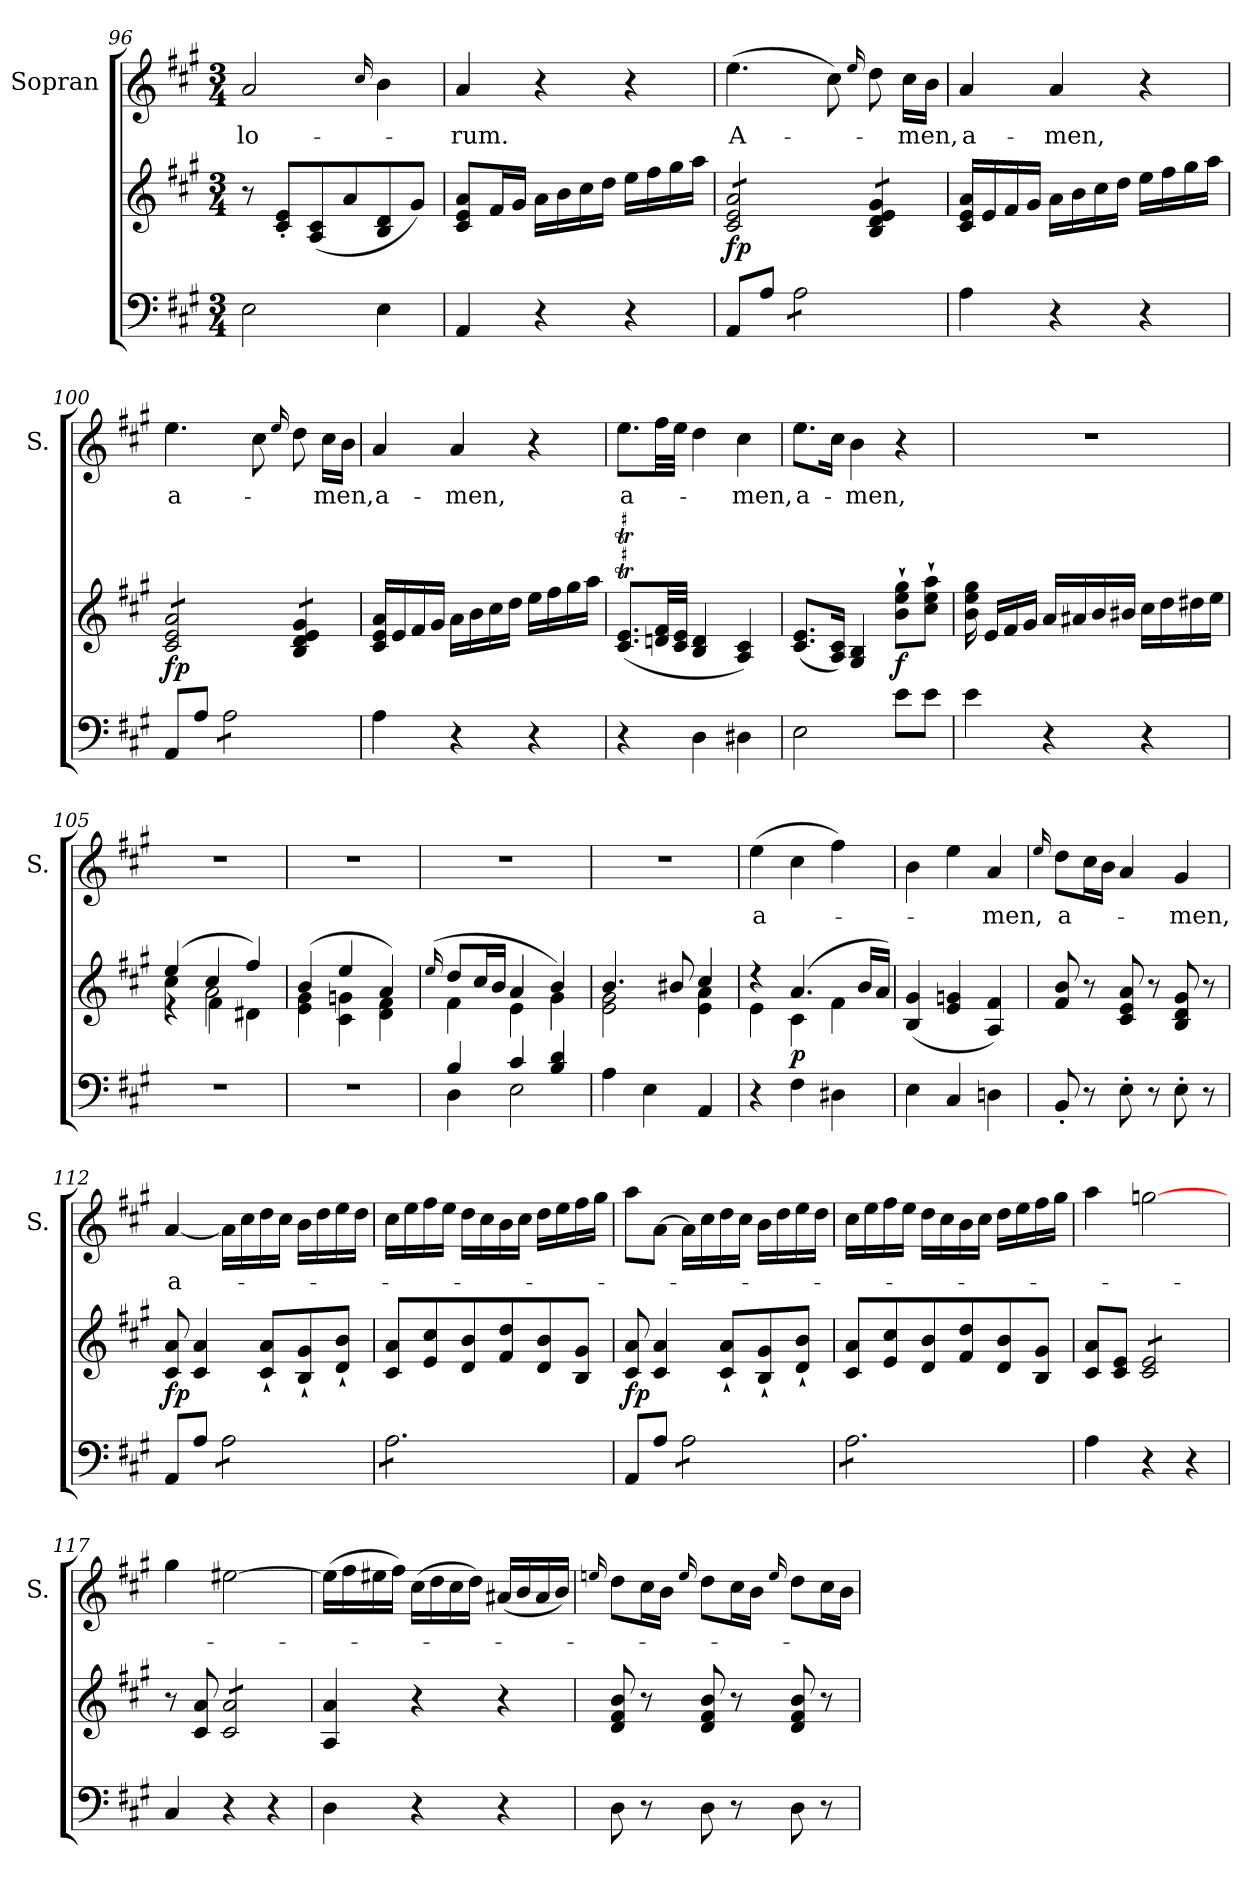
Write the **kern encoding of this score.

**kern	**kern	**dynam	**kern	**text
*part2	*part2	*part2	*part1	*part1
*staff3	*staff2	*staff2/3	*staff1	*staff1
*	*	*	*I"Sopran	*
*	*	*	*I'S.	*
*clefF4	*clefG2	*	*clefG2	*
*k[f#c#g#]	*k[f#c#g#]	*	*k[f#c#g#]	*
*A:	*A:	*	*A:	*
*M3/4	*M3/4	*	*M3/4	*
=96	=96	=96	=96	=96
!	!	!	!	!LO:LY:b
2E\	8r	.	2a/	-lo-
.	8c#/'< 8e/'<L	.	.	.
.	(<8A/ 8c#/	.	.	.
.	8a/	.	.	.
.	.	.	16qqcc#/	.
4E\	8B/ 8d/	.	4b\	.
.	8g#/J)	.	.	.
=97	=97	=97	=97	=97
!	!	!	!	!LO:LY:b
4AA/	8c#/ 8e/ 8a/L	.	4a/	-rum.
.	16f#/L	.	.	.
.	16g#/JJ	.	.	.
4r	16a\LL	.	4r	.
.	16b\	.	.	.
.	16cc#\	.	.	.
.	16dd\JJ	.	.	.
4r	16ee\LL	.	4r	.
.	16ff#\	.	.	.
.	16gg#\	.	.	.
.	16aa\JJ	.	.	.
=98	=98	=98	=98	=98
!	!	!LO:DY:b	!	!LO:LY:b
*	*tremolo	*	*	*
8AA/L	8c#/ 8e/ 8a/L	fp	(>4.ee\	A-
8A/J	8c#/ 8e/ 8a/	.	.	.
*tremolo	*	*	*	*
8A\L	8c#/ 8e/ 8a/	.	.	.
8A\	8c#/ 8e/ 8a/J	.	8cc#\)	.
.	.	.	16qqee/	.
8A\	8B/ 8d/ 8e/ 8g#/L	.	8dd\	.
!	!	!	!	!LO:LY:b
8A\J	8B/ 8d/ 8e/ 8g#/J	.	16cc#\LL	-men,
*	*Xtremolo	*	*	*
*Xtremolo	*	*	*	*
.	.	.	16b\JJ	.
=99	=99	=99	=99	=99
!	!	!	!	!LO:LY:b
4A\	16c#/ 16e/ 16a/LL	.	4a/	a-
.	16e/	.	.	.
.	16f#/	.	.	.
.	16g#/JJ	.	.	.
!	!	!	!	!LO:LY:b
4r	16a\LL	.	4a/	-men,
.	16b\	.	.	.
.	16cc#\	.	.	.
.	16dd\JJ	.	.	.
4r	16ee\LL	.	4r	.
.	16ff#\	.	.	.
.	16gg#\	.	.	.
.	16aa\JJ	.	.	.
!!LO:PB:g=z
=100	=100	=100	=100	=100
!	!	!LO:DY:b	!	!LO:LY:b
*	*tremolo	*	*	*
8AA/L	8c#/ 8e/ 8a/L	fp	4.ee\	a-
8A/J	8c#/ 8e/ 8a/	.	.	.
*tremolo	*	*	*	*
8A\L	8c#/ 8e/ 8a/	.	.	.
8A\	8c#/ 8e/ 8a/J	.	8cc#\	.
.	.	.	16qqee/	.
8A\	8B/ 8d/ 8e/ 8g#/L	.	8dd\	.
!	!	!	!	!LO:LY:b
8A\J	8B/ 8d/ 8e/ 8g#/J	.	16cc#\LL	-men,
*	*Xtremolo	*	*	*
*Xtremolo	*	*	*	*
.	.	.	16b\JJ	.
=101	=101	=101	=101	=101
!	!	!	!	!LO:LY:b
4A\	16c#/ 16e/ 16a/LL	.	4a/	a-
.	16e/	.	.	.
.	16f#/	.	.	.
.	16g#/JJ	.	.	.
!	!	!	!	!LO:LY:b
4r	16a\LL	.	4a/	-men,
.	16b\	.	.	.
.	16cc#\	.	.	.
.	16dd\JJ	.	.	.
4r	16ee\LL	.	4r	.
.	16ff#\	.	.	.
.	16gg#\	.	.	.
.	16aa\JJ	.	.	.
=102	=102	=102	=102	=102
!	!	!	!	!LO:LY:b
4r	(<8.c#/T 8.e/TL	.	8.ee\L	a-
.	32d/ 32f#/LL	.	32ff#\LL	.
.	32c#/ 32e/JJJ	.	32ee\JJJ	.
4D\	4B/ 4d/	.	4dd\	.
!	!	!	!	!LO:LY:b
4D#X\	4A/ 4c#/)	.	4cc#\	-men,
=103	=103	=103	=103	=103
!	!	!	!	!LO:LY:b
2E\	(<8.c#/ 8.e/L	.	8.ee\L	a-
.	16A/ 16c#/Jk)	.	16cc#\Jk	.
!	!	!	!	!LO:LY:b
.	4G#/ 4B/	.	4b\	-men,
!	!	!LO:DY:b	!	!
8e\L	8b\`> 8ee\`> 8gg#\`>L	f	4r	.
8e\J	8cc#\`> 8ee\`> 8aa\`>J	.	.	.
=104	=104	=104	=104	=104
4e\	16b\ 16ee\ 16gg#\	.	2.r	.
.	16e/LL	.	.	.
.	16f#/	.	.	.
.	16g#/JJ	.	.	.
4r	16a/LL	.	.	.
.	16a#X/	.	.	.
.	16b/	.	.	.
.	16b#X/JJ	.	.	.
4r	16cc#\LL	.	.	.
.	16dd\	.	.	.
.	16dd#X\	.	.	.
.	16ee\JJ	.	.	.
!!LO:LB:g=z
=105	=105	=105	=105	=105
*	*^	*	*	*
*	*	*^	*	*	*
2.r	(4ee/	4cc#\	4re	.	2.r	.
.	4cc#/	2a\	4f#\	.	.	.
.	4ff#/)	.	4d#X\	.	.	.
*	*	*v	*v	*	*	*
=106	=106	=106	=106	=106	=106
2.r	(>4b/	4e\ 4g#\	.	2.r	.
.	4ee/	4c#\ 4gn\	.	.	.
.	4a/)	4d\ 4f#\	.	.	.
=107	=107	=107	=107	=107	=107
.	(16qqee/	.	.	.	.
*^	*	*	*	*	*
4B/	4D\	8dd/L	4f#\	.	2.r	.
.	.	16cc#/L	.	.	.	.
.	.	16b/JJ	.	.	.	.
4c#/	2E\	4a/	4e\	.	.	.
4B/ 4d/	.	4b/)	4g#\	.	.	.
*v	*v	*	*	*	*	*
=108	=108	=108	=108	=108	=108
4A\	4.b/	2e\ 2g#\	.	2.r	.
4E\	.	.	.	.	.
.	8b#X/	.	.	.	.
4AA/	4cc#/	4e\ 4a\	.	.	.
=109	=109	=109	=109	=109	=109
!	!	!	!	!	!LO:LY:b
4r	4rdd	4e\	.	(>4ee\	a-
!	!	!	!LO:DY:b	!	!
4F#\	(4.a/	4c#\	p	4cc#\	.
4D#X\	.	4f#\	.	4ff#\)	.
.	16b/LL	.	.	.	.
.	16a/JJ)	.	.	.	.
*	*v	*v	*	*	*
=110	=110	=110	=110	=110
4E\	(<4B/ 4g#/	.	4b\	.
4C#/	4e/ 4gn/	.	4ee\	.
!	!	!	!	!LO:LY:b
4Dn\	4A/ 4f#/)	.	4a/	-men,
=111	=111	=111	=111	=111
.	.	.	16qqee/	.
!	!	!	!	!LO:LY:b
8BB'</	8f#/ 8b/	.	8dd\L	a-
8r	8r	.	16cc#\L	.
.	.	.	16b\JJ	.
8E'>\	8c#/ 8e/ 8a/	.	4a/	.
8r	8r	.	.	.
!	!	!	!	!LO:LY:b
8E'>\	8B/ 8d/ 8g#/	.	4g#/	-men,
8r	8r	.	.	.
!!LO:LB:g=z
=112	=112	=112	=112	=112
!	!	!LO:DY:a=2	!	!LO:LY:b
8AA/L	8c#/ 8a/	fp	[4a/	a-
8A/J	4c#/ 4a/	.	.	.
*tremolo	*	*	*	*
8A\L	.	.	16a\LL]	.
.	.	.	16cc#\	.
8A\	8c#/`< 8a/`<L	.	16dd\	.
.	.	.	16cc#\JJ	.
8A\	8B/`< 8g#/`<	.	16b\LL	.
.	.	.	16dd\	.
8A\J	8d/`< 8b/`<J	.	16ee\	.
.	.	.	16dd\JJ	.
=113	=113	=113	=113	=113
8A\L	8c#/ 8a/L	.	16cc#\LL	.
.	.	.	16ee\	.
8A\	8e/ 8cc#/	.	16ff#\	.
.	.	.	16ee\JJ	.
8A\	8d/ 8b/	.	16dd\LL	.
.	.	.	16cc#\	.
8A\	8f#/ 8dd/	.	16b\	.
.	.	.	16cc#\JJ	.
8A\	8d/ 8b/	.	16dd\LL	.
.	.	.	16ee\	.
8A\J	8B/ 8g#/J	.	16ff#\	.
*Xtremolo	*	*	*	*
.	.	.	16gg#\JJ	.
=114	=114	=114	=114	=114
!	!	!LO:DY:a=2	!	!
8AA/L	8c#/ 8a/	fp	8aa\L	.
8A/J	4c#/ 4a/	.	[8a\J	.
*tremolo	*	*	*	*
8A\L	.	.	16a\LL]	.
.	.	.	16cc#\	.
8A\	8c#/`< 8a/`<L	.	16dd\	.
.	.	.	16cc#\JJ	.
8A\	8B/`< 8g#/`<	.	16b\LL	.
.	.	.	16dd\	.
8A\J	8d/`< 8b/`<J	.	16ee\	.
.	.	.	16dd\JJ	.
=115	=115	=115	=115	=115
8A\L	8c#/ 8a/L	.	16cc#\LL	.
.	.	.	16ee\	.
8A\	8e/ 8cc#/	.	16ff#\	.
.	.	.	16ee\JJ	.
8A\	8d/ 8b/	.	16dd\LL	.
.	.	.	16cc#\	.
8A\	8f#/ 8dd/	.	16b\	.
.	.	.	16cc#\JJ	.
8A\	8d/ 8b/	.	16dd\LL	.
.	.	.	16ee\	.
8A\J	8B/ 8g#/J	.	16ff#\	.
*Xtremolo	*	*	*	*
.	.	.	16gg#\JJ	.
!!LO:LB:g=z
=116	=116	=116	=116	=116
4A\	8c#/ 8a/L	.	4aa\	.
.	8c#/ 8e/J	.	.	.
*	*tremolo	*	*	*
4r	8c#/ 8e/L	.	[2ggn\	.
.	8c#/ 8e/	.	.	.
4r	8c#/ 8e/	.	.	.
.	8c#/ 8e/J	.	.	.
*	*Xtremolo	*	*	*
=117	=117	=117	=117	=117
4C#/	8r	.	4gg#\	.
.	8c#/ 8a/	.	.	.
*	*tremolo	*	*	*
4r	8c#/ 8a/L	.	[2ee#X\	.
.	8c#/ 8a/	.	.	.
4r	8c#/ 8a/	.	.	.
.	8c#/ 8a/J	.	.	.
*	*Xtremolo	*	*	*
=118	=118	=118	=118	=118
4D\	4A/ 4a/	.	(>16ee#\LL]	.
.	.	.	16ff#\	.
.	.	.	16ee#X\	.
.	.	.	16ff#\JJ)	.
4r	4r	.	(>16cc#\LL	.
.	.	.	16dd\	.
.	.	.	16cc#\	.
.	.	.	16dd\JJ)	.
4r	4r	.	(<16a#X/LL	.
.	.	.	16b/	.
.	.	.	16a#/	.
.	.	.	16b/JJ)	.
=119	=119	=119	=119	=119
.	.	.	16qqeen/	.
8D\	8d/ 8f#/ 8b/	.	8dd\L	.
8r	8r	.	16cc#\L	.
.	.	.	16b\JJ	.
.	.	.	16qqee/	.
8D\	8d/ 8f#/ 8b/	.	8dd\L	.
8r	8r	.	16cc#\L	.
.	.	.	16b\JJ	.
.	.	.	16qqee/	.
8D\	8d/ 8f#/ 8b/	.	8dd\L	.
8r	8r	.	16cc#\L	.
.	.	.	16b\JJ	.
=	=	=	=	=
*-	*-	*-	*-	*-
